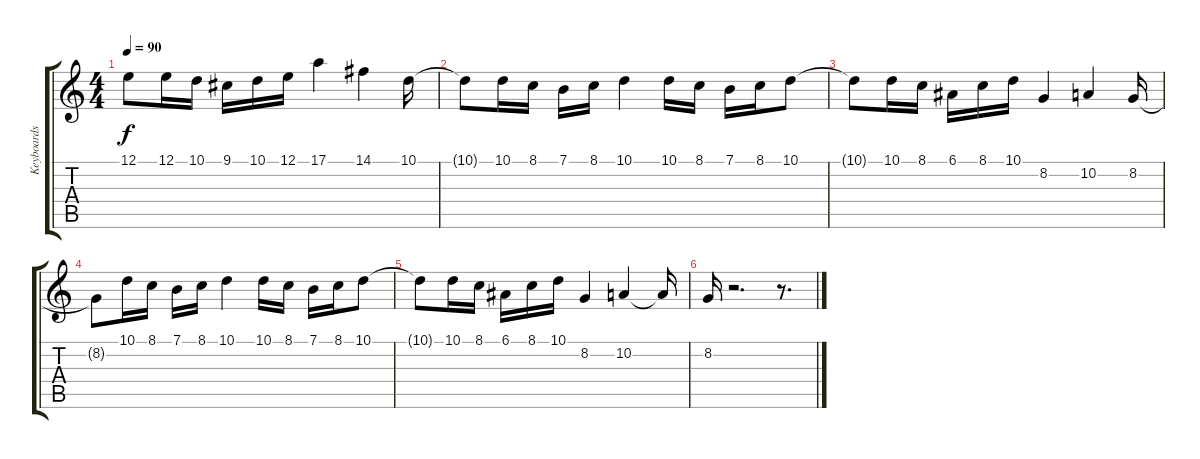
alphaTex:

\track ("Keyboards" "Keyboards") {instrument synthbrass1}
\staff {score tabs}
\tuning (E4 B3 G3 D3 A2 E2) {hide}
\ts (4 4)
\tempo 90
\clef g2
\ks c
12.1{t}.8{dy f} 12.1.16 10.1.16 9.1.16 10.1.16 12.1.16 17.1.4 14.1.4 10.1.16 |
10.1{t}.8 10.1.16 8.1.16 7.1.16 8.1.16 10.1.4 10.1.16 8.1.16 7.1.16 8.1.16 10.1.8 |
10.1{t}.8 10.1.16 8.1.16 6.1.16 8.1.16 10.1.16 8.2.4 10.2.4 8.2.16 |
8.2{t}.8 10.1.16 8.1.16 7.1.16 8.1.16 10.1.4 10.1.16 8.1.16 7.1.16 8.1.16 10.1.8 |
10.1{t}.8 10.1.16 8.1.16 6.1.16 8.1.16 10.1.16 8.2.4 10.2.4 10.2{t}.16 |
8.2.16 r.2{d} r.8{d}
